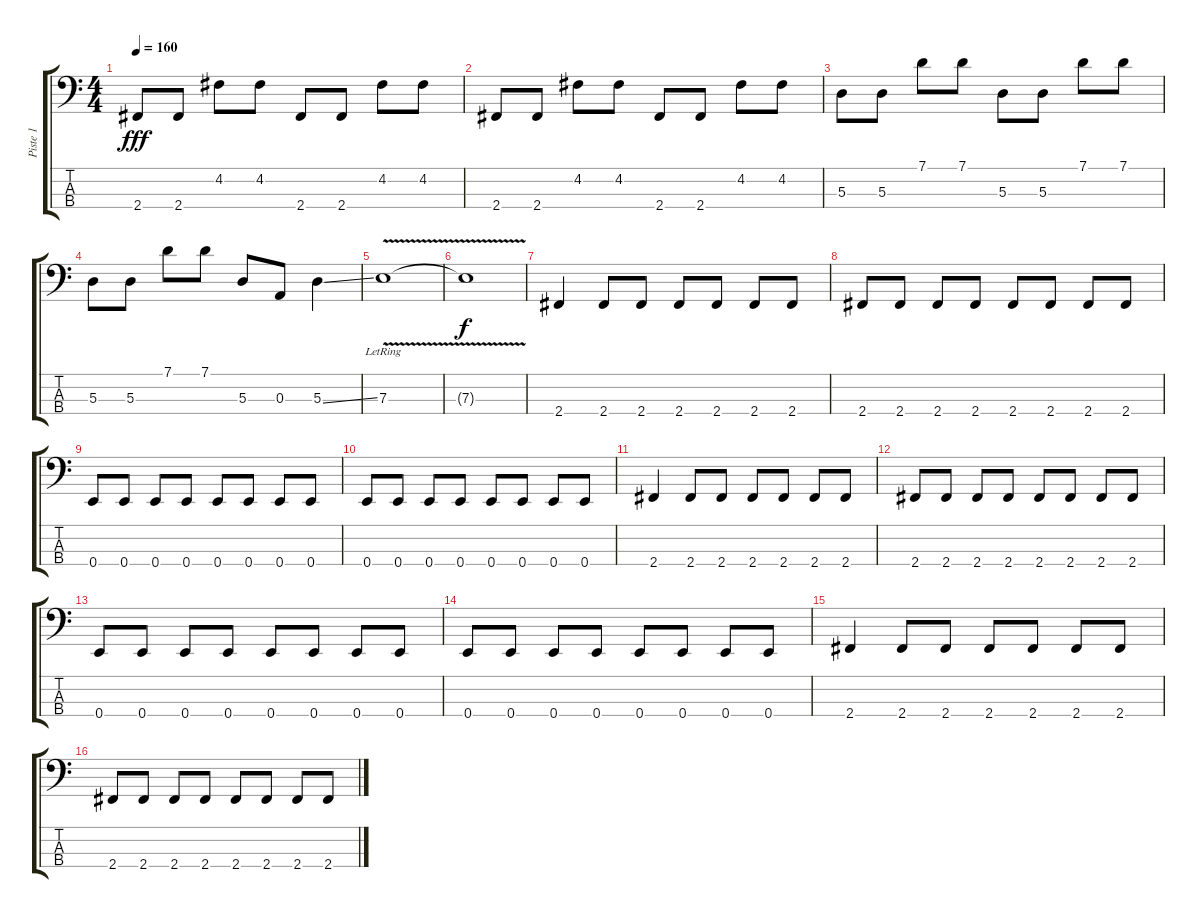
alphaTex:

\track ("Piste 1" "Piste 1") {instrument acousticbass}
\staff {score tabs}
\tuning (G2 D2 A1 E1) {hide}
\ts (4 4)
\tempo 160
\clef f4
\ks c
2.4.8{dy fff} 2.4.8 4.2.8 4.2.8 2.4.8 2.4.8 4.2.8 4.2.8 |
2.4.8 2.4.8 4.2.8 4.2.8 2.4.8 2.4.8 4.2.8 4.2.8 |
5.3.8 5.3.8 7.1.8 7.1.8 5.3.8 5.3.8 7.1.8 7.1.8 |
5.3.8 5.3.8 7.1.8 7.1.8 5.3.8 0.3.8 5.3{ss}.4 |
7.3{v lr}.1 |
7.3{t}.1{dy f} |
2.4.4 2.4.8 2.4.8 2.4.8 2.4.8 2.4.8 2.4.8 |
2.4.8 2.4.8 2.4.8 2.4.8 2.4.8 2.4.8 2.4.8 2.4.8 |
0.4.8 0.4.8 0.4.8 0.4.8 0.4.8 0.4.8 0.4.8 0.4.8 |
0.4.8 0.4.8 0.4.8 0.4.8 0.4.8 0.4.8 0.4.8 0.4.8 |
2.4.4 2.4.8 2.4.8 2.4.8 2.4.8 2.4.8 2.4.8 |
2.4.8 2.4.8 2.4.8 2.4.8 2.4.8 2.4.8 2.4.8 2.4.8 |
0.4.8 0.4.8 0.4.8 0.4.8 0.4.8 0.4.8 0.4.8 0.4.8 |
0.4.8 0.4.8 0.4.8 0.4.8 0.4.8 0.4.8 0.4.8 0.4.8 |
2.4.4 2.4.8 2.4.8 2.4.8 2.4.8 2.4.8 2.4.8 |
2.4.8 2.4.8 2.4.8 2.4.8 2.4.8 2.4.8 2.4.8 2.4.8
